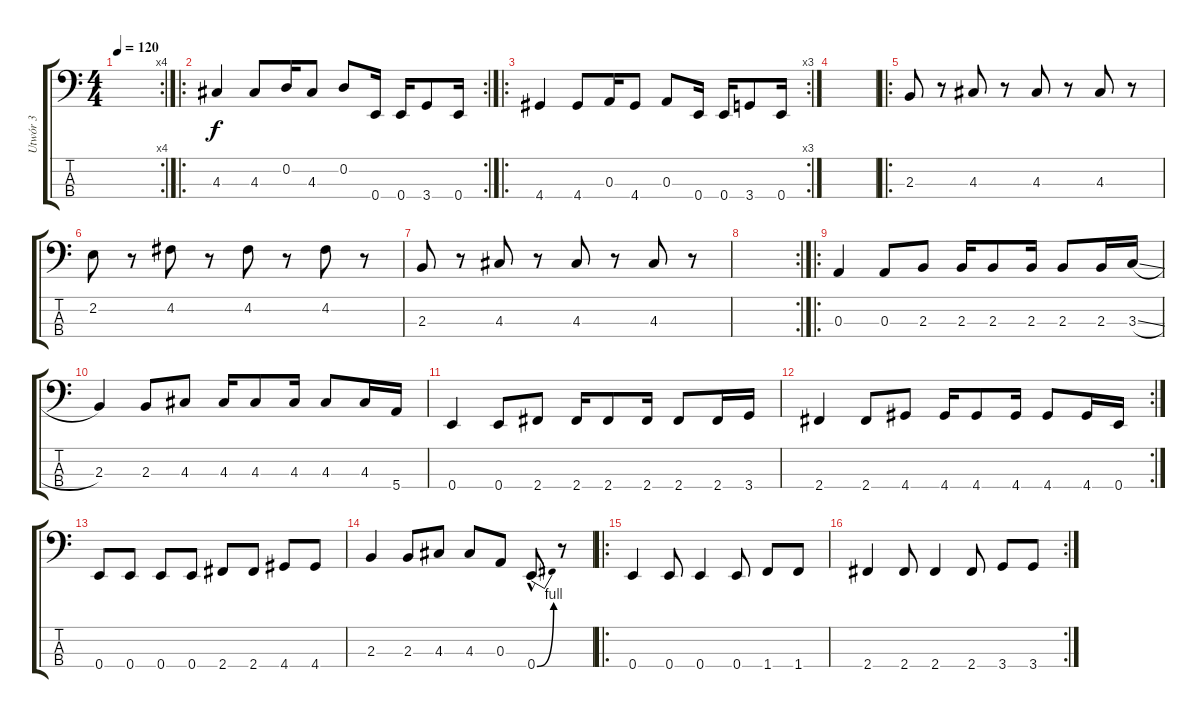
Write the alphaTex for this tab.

\track ("Utwór 3" "Utwór 3") {instrument electricbasspick}
\staff {score tabs}
\tuning (G2 D2 A1 E1) {hide}
\rc 4
\ts (4 4)
\tempo 120
\clef f4
\ks c
|
\ro
\rc 2
4.3.4 4.3.8 0.2.16 4.3.8 0.2.8 0.4.16 0.4.16 3.4.8 0.4.16 |
\ro
\rc 3
4.4.4 4.4.8 0.3.16 4.4.8 0.3.8 0.4.16 0.4.16 3.4.8 0.4.16 |
|
\ro
2.3.8 r.8 4.3.8 r.8 4.3.8 r.8 4.3.8 r.8 |
2.2.8 r.8 4.2.8 r.8 4.2.8 r.8 4.2.8 r.8 |
2.3.8 r.8 4.3.8 r.8 4.3.8 r.8 4.3.8 r.8 |
\rc 2
|
\ro
0.3.4 0.3.8 2.3.8 2.3.16 2.3.8 2.3.16 2.3.8 2.3.16 3.3{sl}.16 |
2.3.4 2.3.8 4.3.8 4.3.16 4.3.8 4.3.16 4.3.8 4.3.16 5.4.16 |
0.4.4 0.4.8 2.4.8 2.4.16 2.4.8 2.4.16 2.4.8 2.4.16 3.4.16 |
\rc 2
2.4.4 2.4.8 4.4.8 4.4.16 4.4.8 4.4.16 4.4.8 4.4.16 0.4.16 |
0.4.8 0.4.8 0.4.8 0.4.8 2.4.8 2.4.8 4.4.8 4.4.8 |
2.3.4 2.3.8 4.3.8 4.3.8 0.3.8 0.4{be (bend 0 0 60 4) hac}.8 r.8 |
\ro
0.4.4 0.4.8 0.4.4 0.4.8 1.4.8 1.4.8 |
\rc 2
2.4.4 2.4.8 2.4.4 2.4.8 3.4.8 3.4.8
